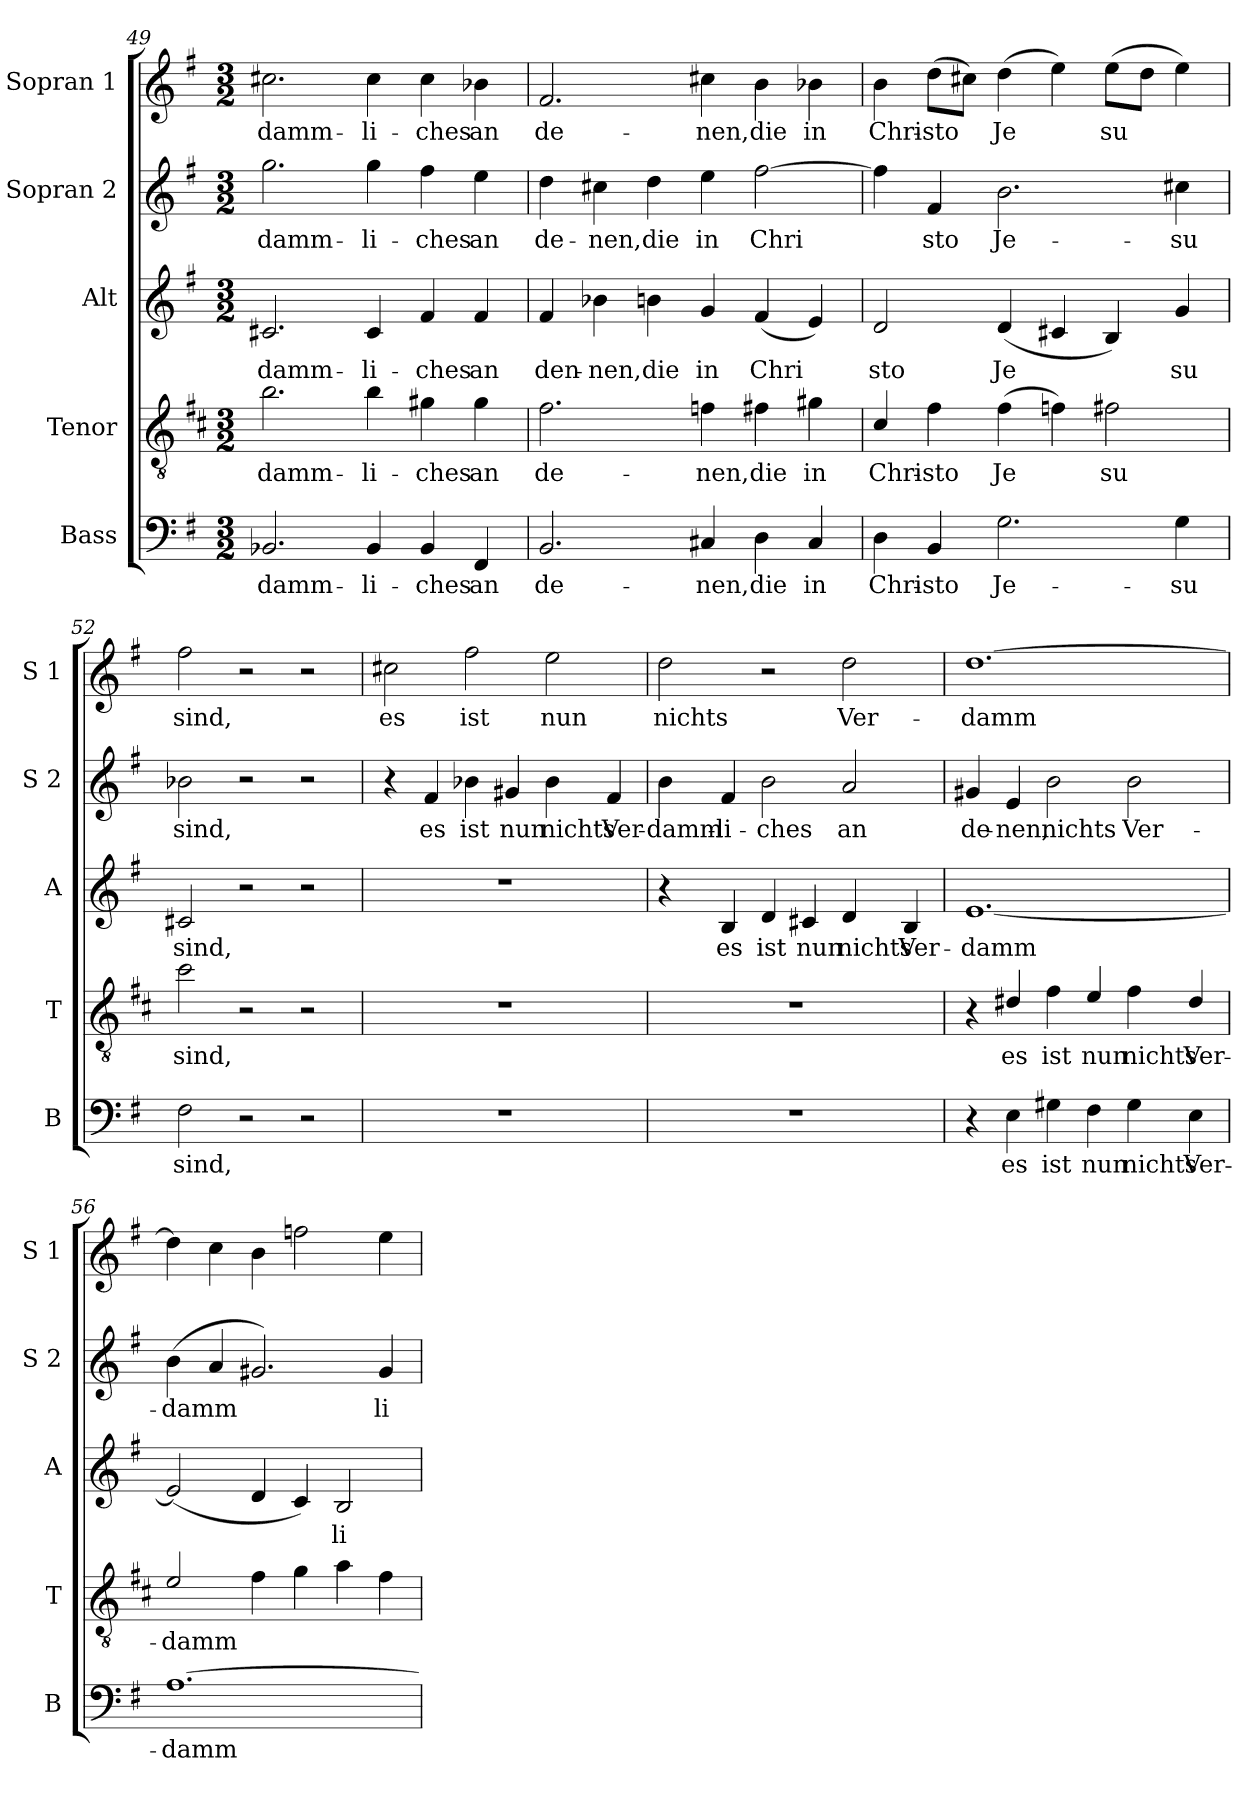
**kern	**text	**kern	**text	**kern	**text	**kern	**text	**kern	**text
*part5	*part5	*part4	*part4	*part3	*part3	*part2	*part2	*part1	*part1
*staff5	*staff5	*staff4	*staff4	*staff3	*staff3	*staff2	*staff2	*staff1	*staff1
*I"Bass	*	*I"Tenor	*	*I"Alt	*	*I"Sopran 2	*	*I"Sopran 1	*
*I'B	*	*I'T	*	*I'A	*	*I'S 2	*	*I'S 1	*
*clefF4	*	*clefGv2	*	*clefG2	*	*clefG2	*	*clefG2	*
*	*	*ITrd4c7	*	*	*	*	*	*	*
*k[f#]	*	*k[f#]	*	*k[f#]	*	*k[f#]	*	*k[f#]	*
*M3/2	*	*M3/2	*	*M3/2	*	*M3/2	*	*M3/2	*
=49	=49	=49	=49	=49	=49	=49	=49	=49	=49
!	!LO:LY:b	!	!LO:LY:b	!	!LO:LY:b	!	!LO:LY:b	!	!LO:LY:b
2.BB-X/	damm-	2.e\	damm-	2.c#X/	damm-	2.gg\	damm-	2.cc#X\	damm-
!	!LO:LY:b	!	!LO:LY:b	!	!LO:LY:b	!	!LO:LY:b	!	!LO:LY:b
4BB-/	li-	4e\	li-	4c#/	li-	4gg\	li-	4cc#\	li-
!	!LO:LY:b	!	!LO:LY:b	!	!LO:LY:b	!	!LO:LY:b	!	!LO:LY:b
4BB-/	ches	4c#X\	ches	4f#/	ches	4ff#\	ches	4cc#\	ches
!	!LO:LY:b	!	!LO:LY:b	!	!LO:LY:b	!	!LO:LY:b	!	!LO:LY:b
4FF#/	an	4c#\	an	4f#/	an	4ee\	an	4b-X\	an
!!LO:LB:g=z
=50	=50	=50	=50	=50	=50	=50	=50	=50	=50
!	!LO:LY:b	!	!LO:LY:b	!	!LO:LY:b	!	!LO:LY:b	!	!LO:LY:b
2.BB/	de-	2.B\	de-	4f#/	den-	4dd\	de-	2.f#/	de-
!	!	!	!	!	!LO:LY:b	!	!LO:LY:b	!	!
.	.	.	.	4b-X\	nen,	4cc#X\	nen,	.	.
!	!	!	!	!	!LO:LY:b	!	!LO:LY:b	!	!
.	.	.	.	4bn\	die	4dd\	die	.	.
!	!LO:LY:b	!	!LO:LY:b	!	!LO:LY:b	!	!LO:LY:b	!	!LO:LY:b
4C#X/	nen,	4B-X\	nen,	4g/	in	4ee\	in	4cc#X\	nen,
!	!LO:LY:b	!	!LO:LY:b	!	!LO:LY:b	!	!LO:LY:b	!	!LO:LY:b
4D\	die	4Bn\	die	(4f#/	Chri	[2ff#\	Chri-	4b\	die
!	!LO:LY:b	!	!LO:LY:b	!	!	!	!	!	!LO:LY:b
4C#/	in	4c#X\	in	4e/)	.	.	.	4b-X\	in
=51	=51	=51	=51	=51	=51	=51	=51	=51	=51
!	!LO:LY:b	!	!LO:LY:b	!	!LO:LY:b	!	!LO:LY:b	!	!LO:LY:b
4D\	Chri-	4F#/	Chri-	2d/	sto	4ff#\]	_-	4b\	Chri-
!	!LO:LY:b	!	!LO:LY:b	!	!	!	!LO:LY:b	!	!LO:LY:b
4BB/	sto	4B\	sto	.	.	4f#/	sto	(8dd\L	sto
.	.	.	.	.	.	.	.	8cc#X\J)	.
!	!LO:LY:b	!	!LO:LY:b	!	!LO:LY:b	!	!LO:LY:b	!	!LO:LY:b
2.G\	Je-	(4B\	Je	(4d/	Je	2.b\	Je-	(4dd\	Je
.	.	4B-X\)	.	4c#X/	.	.	.	4ee\)	.
!	!	!	!LO:LY:b	!	!	!	!	!	!LO:LY:b
.	.	2Bn\	su	4B/)	.	.	.	(8ee\L	su
.	.	.	.	.	.	.	.	8dd\J	.
!	!LO:LY:b	!	!	!	!LO:LY:b	!	!LO:LY:b	!	!
4G\	su	.	.	4g/	su	4cc#X\	su	4ee\)	.
=52	=52	=52	=52	=52	=52	=52	=52	=52	=52
!	!LO:LY:b	!	!LO:LY:b	!	!LO:LY:b	!	!LO:LY:b	!	!LO:LY:b
2F#\	sind,	2f#\	sind,	2c#X/	sind,	2b-X\	sind,	2ff#\	sind,
2r	.	2r	.	2r	.	2r	.	2r	.
2r	.	2r	.	2r	.	2r	.	2r	.
!!LO:LB:g=z
=53	=53	=53	=53	=53	=53	=53	=53	=53	=53
!	!	!	!	!	!	!	!	!	!LO:LY:b
1.r	.	1.r	.	1.r	.	4r	.	2cc#X\	es
!	!	!	!	!	!	!	!LO:LY:b	!	!
.	.	.	.	.	.	4f#/	es	.	.
!	!	!	!	!	!	!	!LO:LY:b	!	!LO:LY:b
.	.	.	.	.	.	4b-X\	ist	2ff#\	ist
!	!	!	!	!	!	!	!LO:LY:b	!	!
.	.	.	.	.	.	4g#X/	nun	.	.
!	!	!	!	!	!	!	!LO:LY:b	!	!LO:LY:b
.	.	.	.	.	.	4b-\	nichts	2ee\	nun
!	!	!	!	!	!	!	!LO:LY:b	!	!
.	.	.	.	.	.	4f#/	Ver-	.	.
=54	=54	=54	=54	=54	=54	=54	=54	=54	=54
!	!	!	!	!	!	!	!LO:LY:b	!	!LO:LY:b
1.r	.	1.r	.	4r	.	4b\	damm-	2dd\	nichts
!	!	!	!	!	!LO:LY:b	!	!LO:LY:b	!	!
.	.	.	.	4B/	es	4f#/	li-	.	.
!	!	!	!	!	!LO:LY:b	!	!LO:LY:b	!	!
.	.	.	.	4d/	ist	2b\	ches	2r	.
!	!	!	!	!	!LO:LY:b	!	!	!	!
.	.	.	.	4c#X/	nun	.	.	.	.
!	!	!	!	!	!LO:LY:b	!	!LO:LY:b	!	!LO:LY:b
.	.	.	.	4d/	nichts	2a/	an	2dd\	Ver-
!	!	!	!	!	!LO:LY:b	!	!	!	!
.	.	.	.	4B/	Ver-	.	.	.	.
=55	=55	=55	=55	=55	=55	=55	=55	=55	=55
!	!	!	!	!	!LO:LY:b	!	!LO:LY:b	!	!LO:LY:b
4r	.	4r	.	[1.e	damm	4g#X/	de-	[1.dd	-damm
!	!LO:LY:b	!	!LO:LY:b	!	!	!	!LO:LY:b	!	!
4E\	es	4G#X/	es	.	.	4e/	nen,	.	.
!	!LO:LY:b	!	!LO:LY:b	!	!	!	!LO:LY:b	!	!
4G#X\	ist	4B\	ist	.	.	2b\	nichts	.	.
!	!LO:LY:b	!	!LO:LY:b	!	!	!	!	!	!
4F#\	nun	4A/	nun	.	.	.	.	.	.
!	!LO:LY:b	!	!LO:LY:b	!	!	!	!LO:LY:b	!	!
4G#\	nichts	4B\	nichts	.	.	2b\	Ver-	.	.
!	!LO:LY:b	!	!LO:LY:b	!	!	!	!	!	!
4E\	Ver-	4G#/	Ver-	.	.	.	.	.	.
!!LO:PB:g=z
=56	=56	=56	=56	=56	=56	=56	=56	=56	=56
!	!LO:LY:b	!	!LO:LY:b	!	!LO:LY:b	!	!LO:LY:b	!	!LO:LY:b
[1.A	-damm	2A/	-damm	(2e/]	-	(4b\	-damm	4dd\]	-
.	.	.	.	.	.	4a/	.	4cc\	.
.	.	4B\	.	4d/	.	2.g#X/)	.	4b\	.
.	.	4c\	.	4c/)	.	.	.	2ffn\	.
!	!	!	!	!	!LO:LY:b	!	!	!	!
.	.	4d\	.	2B/	li-	.	.	.	.
!	!	!	!	!	!	!	!LO:LY:b	!	!
.	.	4B\	.	.	.	4g#/	li-	4ee\	.
=	=	=	=	=	=	=	=	=	=
*-	*-	*-	*-	*-	*-	*-	*-	*-	*-
